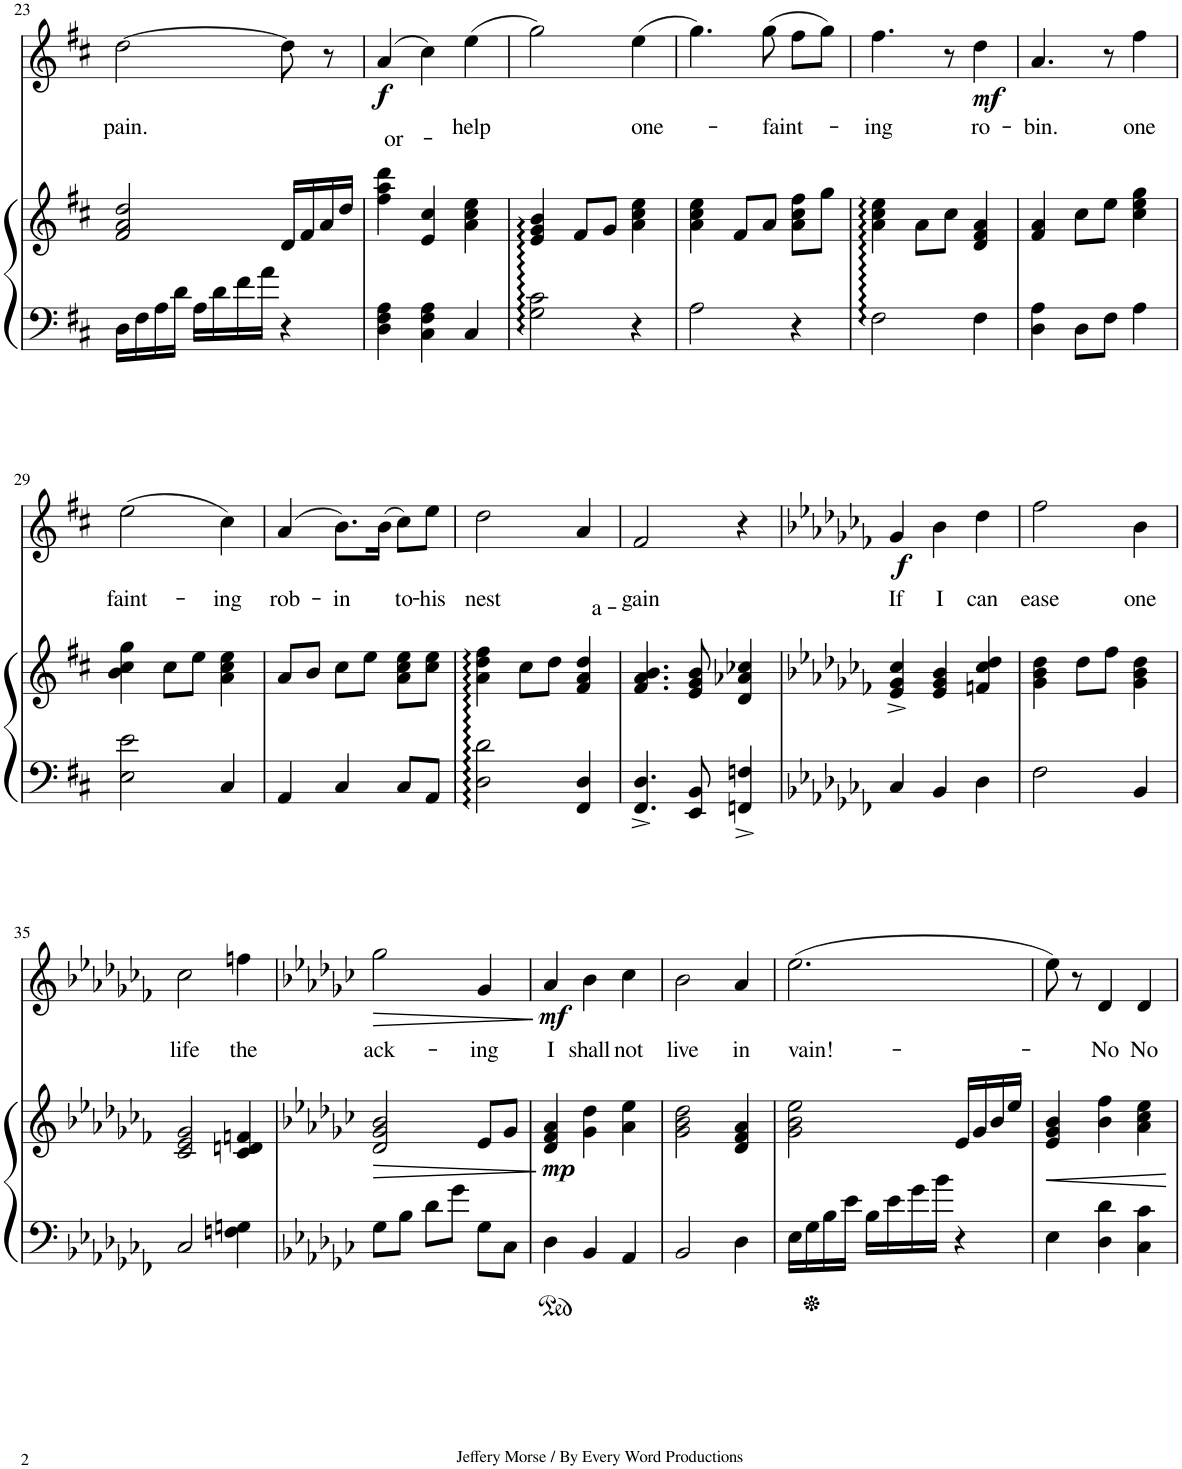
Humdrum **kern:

**kern	**kern	**dynam	**kern	**text	**dynam
*part2	*part2	*part2	*part1	*part1	*part1
*staff3	*staff2	*staff2/3	*staff1	*staff1	*staff1
*I"Piano	*	*	*I"Saprano	*	*
*I'Pno	*	*	*	*	*
!!LO:PB:g=z
*clefF4	*clefG2	*	*clefG2	*	*
*k[f#c#]	*k[f#c#]	*	*k[f#c#]	*	*
*M3/4	*M3/4	*	*M3/4	*	*
=23	=23	=23	=23	=23	=23
!	!	!	!	!LO:LY:b	!
16D\LL	2f#/ 2a/ 2dd/	.	[2dd\	pain.	.
16F#\	.	.	.	.	.
16A\	.	.	.	.	.
16d\JJ	.	.	.	.	.
16A\LL	.	.	.	.	.
16d\	.	.	.	.	.
16f#\	.	.	.	.	.
16a\JJ	.	.	.	.	.
4r	16d/LL	.	8dd\]	.	.
.	16f#/	.	.	.	.
.	16a/	.	8r	.	.
.	16dd/JJ	.	.	.	.
=24	=24	=24	=24	=24	=24
!	!	!	!	!LO:LY:b	!LO:DY:b
4D\ 4F#\ 4A\	4ff#\ 4aa\ 4ddd\	.	(4a/	or-	f
4C#\ 4F#\ 4A\	4e/ 4cc#/	.	4cc#\)	.	.
!	!	!	!	!LO:LY:b	!
4C#/	4a\ 4cc#\ 4ee\	.	(4ee\	help	.
=25	=25	=25	=25	=25	=25
2G\ 2c#\	4e/ 4g/ 4b/	.	2gg\)	.	.
.	8f#/L	.	.	.	.
.	8g/J	.	.	.	.
!	!	!	!	!LO:LY:b	!
4r	4a\ 4cc#\ 4ee\	.	(4ee\	one-	.
=26	=26	=26	=26	=26	=26
2A\	4a\ 4cc#\ 4ee\	.	4.gg\)	.	.
.	8f#/L	.	.	.	.
!	!	!	!	!LO:LY:b	!
.	8a/J	.	(8gg\	faint-	.
4r	8a\ 8cc#\ 8ff#\L	.	8ff#\L	.	.
.	8gg\J	.	8gg\J)	.	.
=27	=27	=27	=27	=27	=27
!	!	!	!	!LO:LY:b	!
2F#\	4a\ 4cc#\ 4ee\	.	4.ff#\	ing	.
.	8a\L	.	.	.	.
.	8cc#\J	.	8r	.	.
!	!	!	!	!LO:LY:b	!LO:DY:b
4F#\	4d/ 4f#/ 4a/	.	4dd\	ro-	mf
=28	=28	=28	=28	=28	=28
!	!	!	!	!LO:LY:b	!
4D\ 4A\	4f#/ 4a/	.	4.a/	-bin.	.
8D\L	8cc#\L	.	.	.	.
8F#\J	8ee\J	.	8r	.	.
!	!	!	!	!LO:LY:b	!
4A\	4cc#\ 4ee\ 4gg\	.	4ff#\	one	.
!!LO:LB:g=z
=29	=29	=29	=29	=29	=29
!	!	!	!	!LO:LY:b	!
2E\ 2e\	4b\ 4cc#\ 4gg\	.	(2ee\	faint-	.
.	8cc#\L	.	.	.	.
.	8ee\J	.	.	.	.
!	!	!	!	!LO:LY:b	!
4C#/	4a\ 4cc#\ 4ee\	.	4cc#\)	-ing	.
=30	=30	=30	=30	=30	=30
!	!	!	!	!LO:LY:b	!
4AA/	8a/L	.	(4a/	rob-	.
.	8b/J	.	.	.	.
!	!	!	!	!LO:LY:b	!
4C#/	8cc#\L	.	8.b\L)	-in	.
.	8ee\J	.	.	.	.
.	.	.	(16b\Jk	.	.
!	!	!	!	!LO:LY:b	!
8C#/L	8a\ 8cc#\ 8ee\L	.	8cc#\L)	-to-	.
!	!	!	!	!LO:LY:b	!
8AA/J	8cc#\ 8ee\J	.	8ee\J	his	.
=31	=31	=31	=31	=31	=31
!	!	!	!	!LO:LY:b	!
2D\ 2d\	4a\ 4dd\ 4ff#\	.	2dd\	nest	.
.	8cc#\L	.	.	.	.
.	8dd\J	.	.	.	.
!	!	!	!	!LO:LY:b	!
4FF#/ 4D/	4f#/ 4a/ 4dd/	.	4a/	a-	.
=32	=32	=32	=32	=32	=32
!	!	!	!	!LO:LY:b	!
4.FF#/^ 4.D/^	4.f#/ 4.a/ 4.b/	.	2f#/	-gain	.
8EE/ 8BB/	8e/ 8g/ 8b/	.	.	.	.
4FFn/^ 4Fn/^	4d/ 4a-X/ 4cc-X/	.	4r	.	.
=33	=33	=33	=33	=33	=33
*k[b-e-a-d-g-c-f-]	*k[b-e-a-d-g-c-f-]	*	*k[b-e-a-d-g-c-f-]	*	*
!	!	!	!	!LO:LY:b	!LO:DY:b
4C-/	4e-/^ 4g-/^ 4cc-/^	.	4g-/	If	f
!	!	!	!	!LO:LY:b	!
4BB-/	4e-/ 4g-/ 4b-/	.	4b-\	I	.
!	!	!	!	!LO:LY:b	!
4D-\	4fn/ 4cc-/ 4dd-/	.	4dd-\	can	.
=34	=34	=34	=34	=34	=34
!	!	!	!	!LO:LY:b	!
2F-\	4g-\ 4b-\ 4dd-\	.	2ff-\	ease	.
.	8dd-\L	.	.	.	.
.	8ff-\J	.	.	.	.
!	!	!	!	!LO:LY:b	!
4BB-/	4g-\ 4b-\ 4dd-\	.	4b-\	one	.
!!LO:LB:g=z
=35	=35	=35	=35	=35	=35
!	!	!	!	!LO:LY:b	!
2C-/	2c-/ 2e-/ 2g-/	.	2cc-\	life	.
!	!	!	!	!LO:LY:b	!
4Fn\ 4Gn\	4c-/ 4dn/ 4fn/	.	4ffn\	the	.
=36	=36	=36	=36	=36	=36
*k[b-e-a-d-g-c-]	*k[b-e-a-d-g-c-]	*	*k[b-e-a-d-g-c-]	*	*
!	!	!LO:HP:b	!	!LO:LY:b	!LO:HP:b
8G-\L	2d-/ 2g-/ 2b-/	>	2gg-\	ack-	>
8B-\J	.	.	.	.	.
8d-\L	.	.	.	.	.
8g-\J	.	.	.	.	.
!	!	!	!	!LO:LY:b	!
8G-\L	8e-/L	.	4g-/	-ing	.
8C-\J	8g-/J	.	.	.	.
.	.	]	.	.	]
=37	=37	=37	=37	=37	=37
!	!	!LO:DY:b	!	!LO:LY:b	!LO:DY:b
4D-\	4d-/ 4f/ 4a-/	mp	4a-/	I	mf
!	!	!	!	!LO:LY:b	!
4BB-/	4g-\ 4dd-\	.	4b-\	shall	.
!	!	!	!	!LO:LY:b	!
4AA-/	4a-\ 4ee-\	.	4cc-\	not	.
=38	=38	=38	=38	=38	=38
!	!	!	!	!LO:LY:b	!
2BB-/	2g-\ 2b-\ 2dd-\	.	2b-\	live	.
!	!	!	!	!LO:LY:b	!
4D-\	4d-/ 4f/ 4a-/	.	4a-/	in	.
=39	=39	=39	=39	=39	=39
!	!	!	!	!LO:LY:b	!
16E-\LL	2g-\ 2b-\ 2ee-\	.	(2.ee-\	vain!-	.
16G-\	.	.	.	.	.
16B-\	.	.	.	.	.
16e-\JJ	.	.	.	.	.
16B-\LL	.	.	.	.	.
16e-\	.	.	.	.	.
16g-\	.	.	.	.	.
16b-\JJ	.	.	.	.	.
4r	16e-/LL	.	.	.	.
.	16g-/	.	.	.	.
.	16b-/	.	.	.	.
.	16ee-/JJ	.	.	.	.
=40	=40	=40	=40	=40	=40
!	!	!LO:HP:b	!	!	!
4E-\	4e-/ 4g-/ 4b-/	<	8ee-\)	.	.
.	.	.	8r	.	.
!	!	!	!	!LO:LY:b	!
4D-\ 4d-\	4b-\ 4ff\	.	4d-/	No	.
!	!	!	!	!LO:LY:b	!
4C-\ 4c-\	4a-\ 4cc-\ 4ee-\	.	4d-/	No	.
.	.	[	.	.	.
=	=	=	=	=	=
*-	*-	*-	*-	*-	*-
